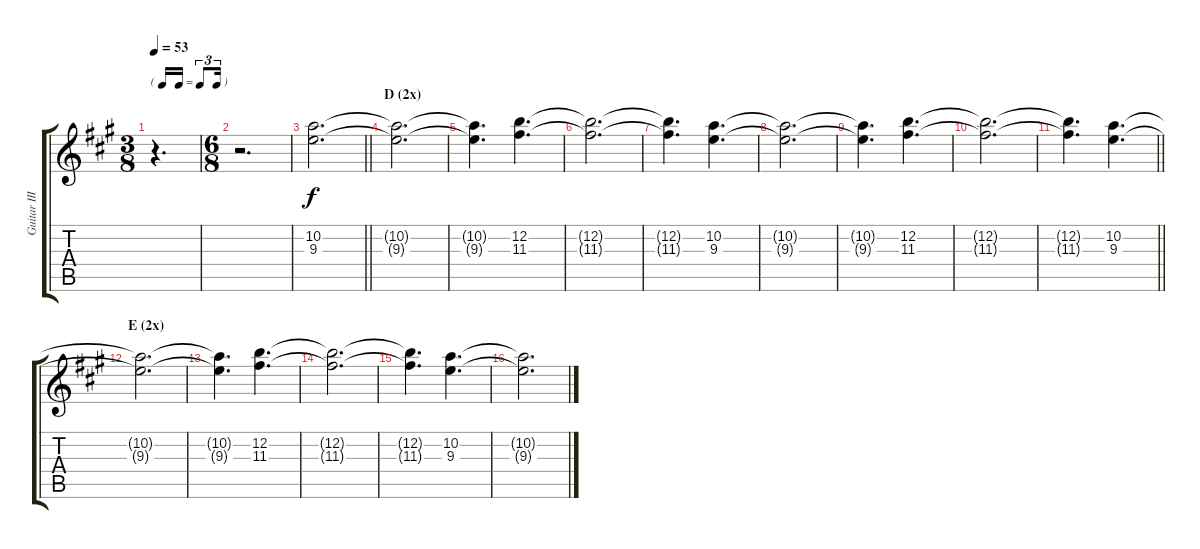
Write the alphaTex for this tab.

\track ("Guitar III" "Guitar III") {instrument overdrivenguitar}
\staff {score tabs}
\tuning (E4 B3 G3 D3 A2 E2) {hide}
\ts (3 8)
\tf triplet16th
\tempo 53
\clef g2
\ks a
r.4{d dy f} |
\ts (6 8)
r.2{d} |
\barLineRight lightlight
(10.2 9.3).2{d volume 11} |
\section ("" "D (2x)")
(10.2{t} 9.3{t}).2{d} |
(10.2{t} 9.3{t}).4{d volume 3} (12.2 11.3).4{d volume 11} |
(12.2{t} 11.3{t}).2{d} |
(12.2{t} 11.3{t}).4{d volume 3} (10.2 9.3).4{d volume 11} |
(10.2{t} 9.3{t}).2{d} |
(10.2{t} 9.3{t}).4{d volume 3} (12.2 11.3).4{d volume 11} |
(12.2{t} 11.3{t}).2{d} |
\barLineRight lightlight
(12.2{t} 11.3{t}).4{d volume 3} (10.2 9.3).4{d volume 11} |
\section ("" "E (2x)")
(10.2{t} 9.3{t}).2{d} |
(10.2{t} 9.3{t}).4{d volume 3} (12.2 11.3).4{d volume 11} |
(12.2{t} 11.3{t}).2{d} |
(12.2{t} 11.3{t}).4{d volume 3} (10.2 9.3).4{d volume 11} |
(10.2{t} 9.3{t}).2{d}
